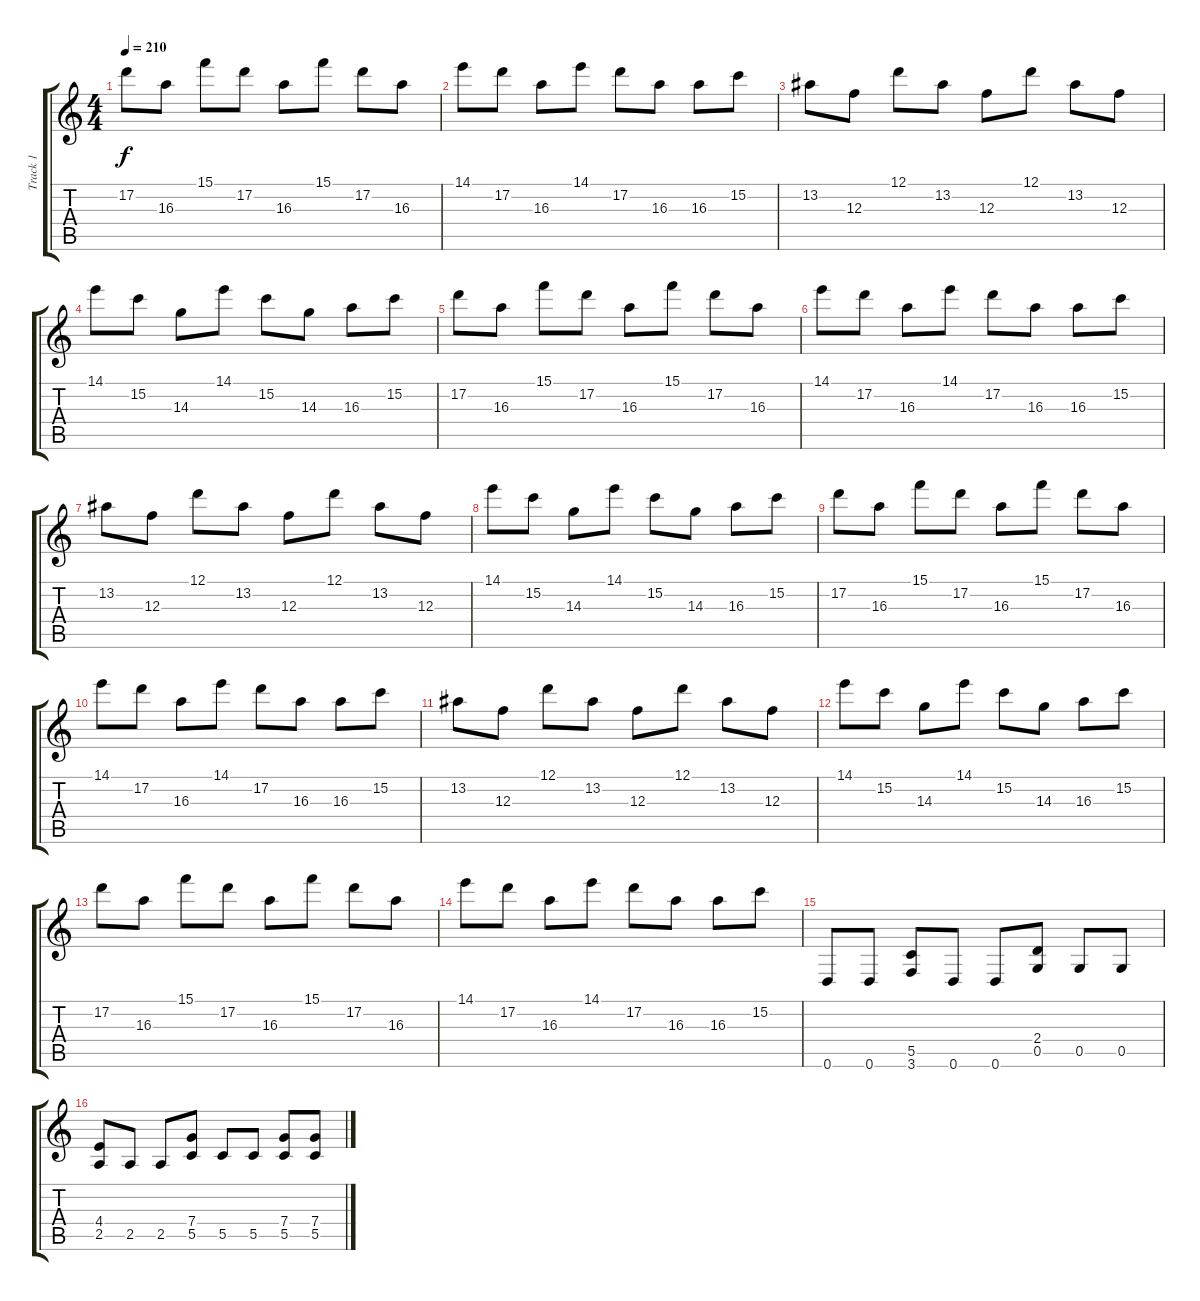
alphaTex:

\track ("Track 1" "Track 1") {instrument overdrivenguitar}
\staff {score tabs}
\tuning (D4 A3 F3 C3 G2 D2) {hide}
\ts (4 4)
\tempo 210
\clef g2
\ks c
17.2.8{dy f} 16.3.8 15.1.8 17.2.8 16.3.8 15.1.8 17.2.8 16.3.8 |
14.1.8 17.2.8 16.3.8 14.1.8 17.2.8 16.3.8 16.3.8 15.2.8 |
13.2.8 12.3.8 12.1.8 13.2.8 12.3.8 12.1.8 13.2.8 12.3.8 |
14.1.8 15.2.8 14.3.8 14.1.8 15.2.8 14.3.8 16.3.8 15.2.8 |
17.2.8 16.3.8 15.1.8 17.2.8 16.3.8 15.1.8 17.2.8 16.3.8 |
14.1.8 17.2.8 16.3.8 14.1.8 17.2.8 16.3.8 16.3.8 15.2.8 |
13.2.8 12.3.8 12.1.8 13.2.8 12.3.8 12.1.8 13.2.8 12.3.8 |
14.1.8 15.2.8 14.3.8 14.1.8 15.2.8 14.3.8 16.3.8 15.2.8 |
17.2.8 16.3.8 15.1.8 17.2.8 16.3.8 15.1.8 17.2.8 16.3.8 |
14.1.8 17.2.8 16.3.8 14.1.8 17.2.8 16.3.8 16.3.8 15.2.8 |
13.2.8 12.3.8 12.1.8 13.2.8 12.3.8 12.1.8 13.2.8 12.3.8 |
14.1.8 15.2.8 14.3.8 14.1.8 15.2.8 14.3.8 16.3.8 15.2.8 |
17.2.8 16.3.8 15.1.8 17.2.8 16.3.8 15.1.8 17.2.8 16.3.8 |
14.1.8 17.2.8 16.3.8 14.1.8 17.2.8 16.3.8 16.3.8 15.2.8 |
0.6.8 0.6.8 (5.5 3.6).8 0.6.8 0.6.8 (2.4 0.5).8 0.5.8 0.5.8 |
(4.4 2.5).8 2.5.8 2.5.8 (7.4 5.5).8 5.5.8 5.5.8 (7.4 5.5).8 (7.4 5.5).8
